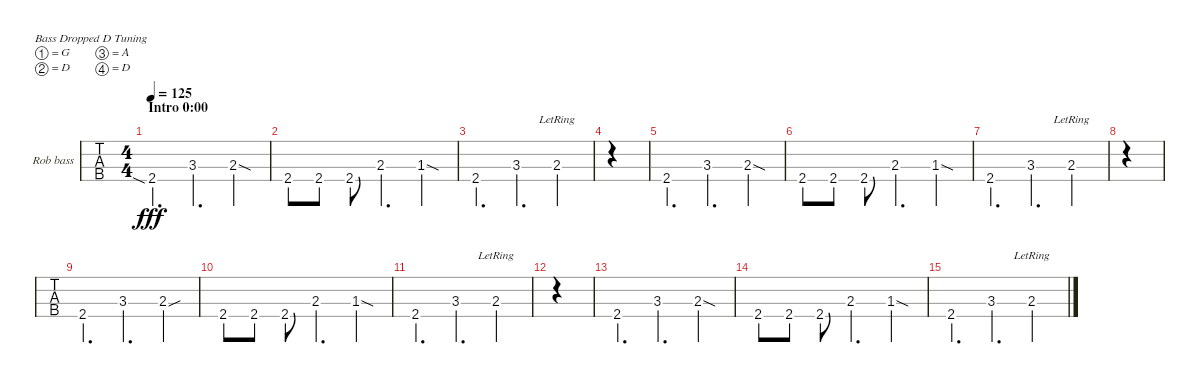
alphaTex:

\defaultSystemsLayout 4
\bracketExtendMode groupsimilarinstruments
\firstSystemTrackNameOrientation horizontal
\otherSystemsTrackNameOrientation horizontal
\track ("Rob bass" "Rob bass") {instrument electricbassfinger}
\staff {tabs}
\tuning (G2 D2 A1 D1)
\ts (4 4)
\section ("" "Intro 0:00")
\tempo 125
\clef f4
\scale
0.487395
\ks c
2.4{sia}.4{d dy fff instrument electricbassfinger} 3.3.4{d} 2.3{sod}.4 |
\scale
0.256303 2.4{st}.8 2.4{st}.8 2.4{st}.8 2.3.4{d} 1.3{sod}.4 |
\scale
0.256303 2.4.4{d} 3.3.4{d} 2.3{lr}.4 |
\scale
0.333333 |
\scale
0.333333 2.4.4{d} 3.3.4{d} 2.3{sod}.4 |
\scale
0.333333 2.4{st}.8 2.4{st}.8 2.4{st}.8 2.3.4{d} 1.3{sod}.4 |
\scale
0.333333 2.4.4{d} 3.3.4{d} 2.3{lr}.4 |
\scale
0.333333 |
\scale
0.333333 2.4.4{d} 3.3.4{d} 2.3{sou}.4 |
\scale
0.333333 2.4{st}.8 2.4{st}.8 2.4{st}.8 2.3.4{d} 1.3{sod}.4 |
\scale
0.333333 2.4.4{d} 3.3.4{d} 2.3{lr}.4 |
\scale
0.333333 |
\scale
0.333333 2.4.4{d} 3.3.4{d} 2.3{sod}.4 |
\scale
0.333333 2.4{st}.8 2.4{st}.8 2.4{st}.8 2.3.4{d} 1.3{sod}.4 |
\scale
0.333333 2.4.4{d} 3.3.4{d} 2.3{lr}.4
